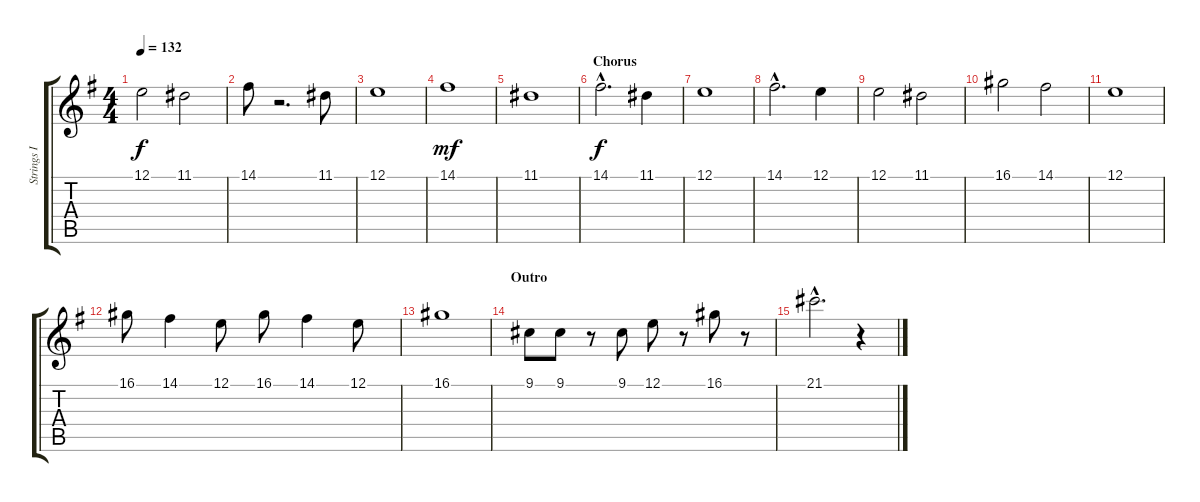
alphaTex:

\track ("Strings I - Coen Janssen" "Strings I ") {instrument stringensemble1}
\staff {score tabs}
\tuning (E4 B3 G3 D3 A2 E2) {hide}
\ts (4 4)
\tempo 132
\clef g2
\ks g
12.1.2{dy f} 11.1.2 |
14.1.8 r.2{d} 11.1.8 |
12.1.1 |
14.1.1{dy mf} |
11.1.1 |
\section ("" "Chorus")
14.1{hac}.2{d dy f} 11.1.4 |
12.1.1 |
14.1{hac}.2{d} 12.1.4 |
12.1.2 11.1.2 |
16.1.2 14.1.2 |
12.1.1 |
16.1.8 14.1.4 12.1.8 16.1.8 14.1.4 12.1.8 |
16.1.1 |
\section ("" "Outro")
9.1.8 9.1.8 r.8 9.1.8 12.1.8 r.8 16.1.8 r.8 |
21.1{hac}.2{d} r.4
